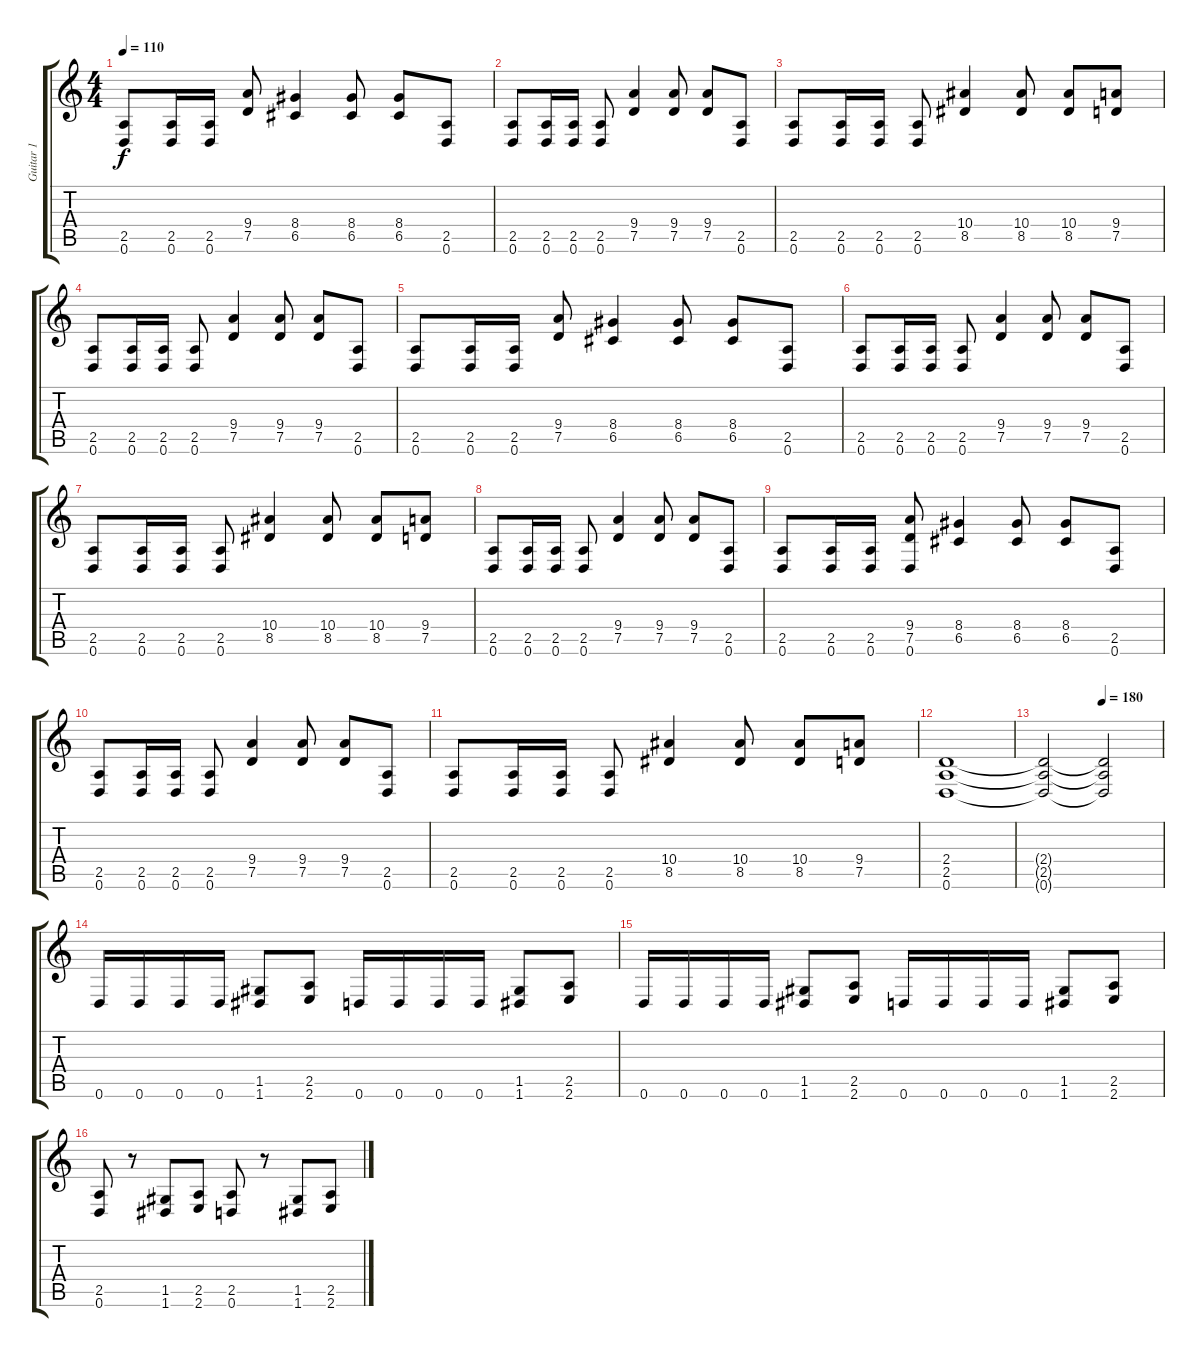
\track ("Guitar 1" "Guitar 1") {instrument distortionguitar}
\staff {score tabs}
\tuning (D4 A3 F3 C3 G2 D2) {hide}
\ts (4 4)
\tempo 110
\clef g2
\ks c
(2.5 0.6).8{dy f} (2.5 0.6).16 (2.5 0.6).16 (9.4 7.5).8 (8.4 6.5).4 (8.4 6.5).8 (8.4 6.5).8 (2.5 0.6).8 |
(2.5 0.6).8 (2.5 0.6).16 (2.5 0.6).16 (2.5 0.6).8 (9.4 7.5).4 (9.4 7.5).8 (9.4 7.5).8 (2.5 0.6).8 |
(2.5 0.6).8 (2.5 0.6).16 (2.5 0.6).16 (2.5 0.6).8 (10.4 8.5).4 (10.4 8.5).8 (10.4 8.5).8 (9.4 7.5).8 |
(2.5 0.6).8 (2.5 0.6).16 (2.5 0.6).16 (2.5 0.6).8 (9.4 7.5).4 (9.4 7.5).8 (9.4 7.5).8 (2.5 0.6).8 |
(2.5 0.6).8 (2.5 0.6).16 (2.5 0.6).16 (9.4 7.5).8 (8.4 6.5).4 (8.4 6.5).8 (8.4 6.5).8 (2.5 0.6).8 |
(2.5 0.6).8 (2.5 0.6).16 (2.5 0.6).16 (2.5 0.6).8 (9.4 7.5).4 (9.4 7.5).8 (9.4 7.5).8 (2.5 0.6).8 |
(2.5 0.6).8 (2.5 0.6).16 (2.5 0.6).16 (2.5 0.6).8 (10.4 8.5).4 (10.4 8.5).8 (10.4 8.5).8 (9.4 7.5).8 |
(2.5 0.6).8 (2.5 0.6).16 (2.5 0.6).16 (2.5 0.6).8 (9.4 7.5).4 (9.4 7.5).8 (9.4 7.5).8 (2.5 0.6).8 |
(2.5 0.6).8 (2.5 0.6).16 (2.5 0.6).16 (9.4 7.5 0.6).8 (8.4 6.5).4 (8.4 6.5).8 (8.4 6.5).8 (2.5 0.6).8 |
(2.5 0.6).8 (2.5 0.6).16 (2.5 0.6).16 (2.5 0.6).8 (9.4 7.5).4 (9.4 7.5).8 (9.4 7.5).8 (2.5 0.6).8 |
(2.5 0.6).8 (2.5 0.6).16 (2.5 0.6).16 (2.5 0.6).8 (10.4 8.5).4 (10.4 8.5).8 (10.4 8.5).8 (9.4 7.5).8 |
(2.4 2.5 0.6).1 |
\tempo (180 0.5)
(2.4{t} 2.5{t} 0.6{t}).2 (2.4{t} 2.5{t} 0.6{t}).2 |
0.6.16 0.6.16 0.6.16 0.6.16 (1.5 1.6).8 (2.5 2.6).8 0.6.16 0.6.16 0.6.16 0.6.16 (1.5 1.6).8 (2.5 2.6).8 |
0.6.16 0.6.16 0.6.16 0.6.16 (1.5 1.6).8 (2.5 2.6).8 0.6.16 0.6.16 0.6.16 0.6.16 (1.5 1.6).8 (2.5 2.6).8 |
(2.5 0.6).8 r.8 (1.5 1.6).8 (2.5 2.6).8 (2.5 0.6).8 r.8 (1.5 1.6).8 (2.5 2.6).8
